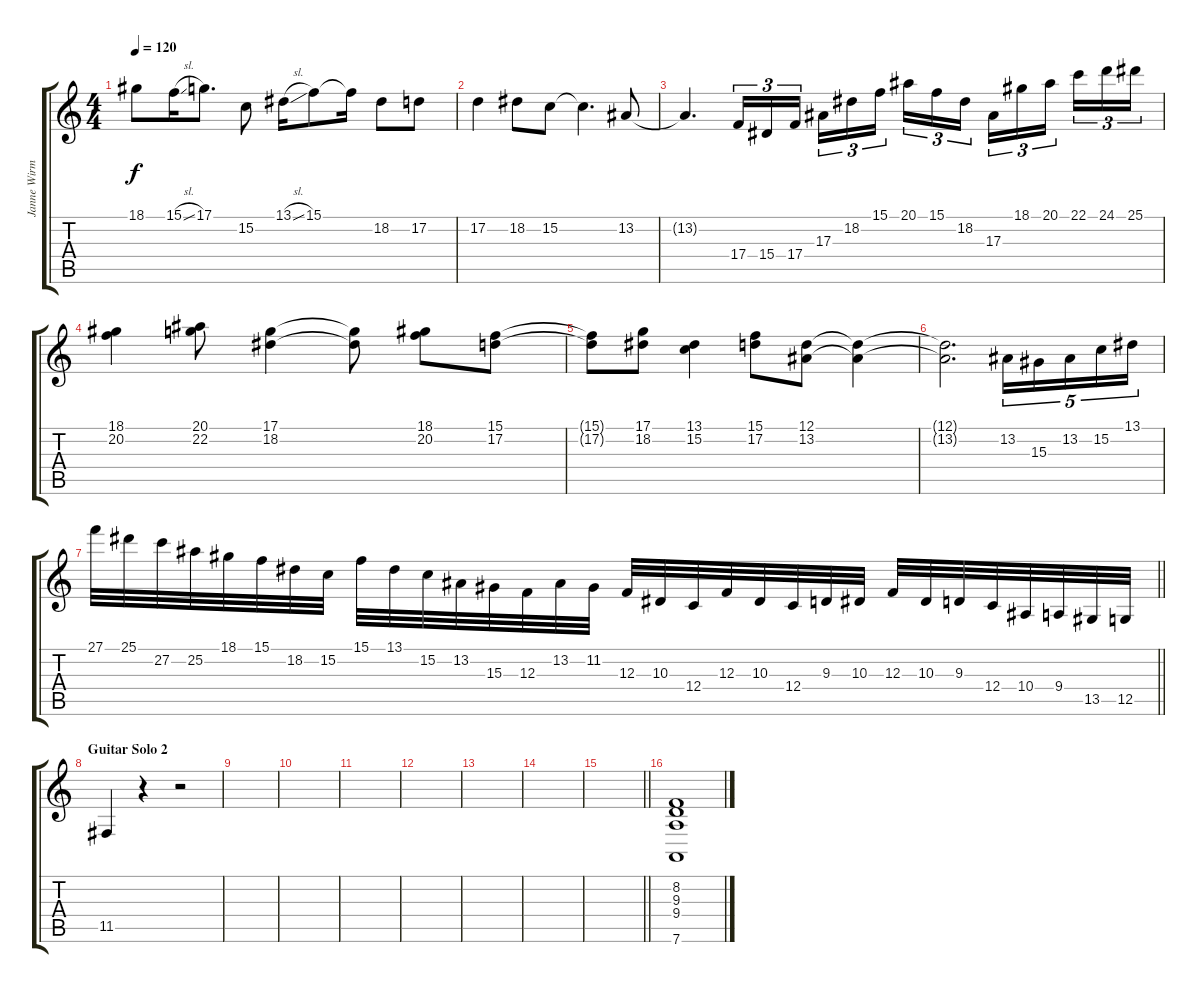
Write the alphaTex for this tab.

\track ("Janne Wirman 2" "Janne Wirm") {instrument choiraahs}
\staff {score tabs}
\tuning (D4 A3 F3 C3 G2 D2) {hide}
\ts (4 4)
\tempo 120
\clef g2
\ks c
18.1{t}.8{dy f} 15.1{sl}.16 17.1.8{d} 15.2.8 13.1{sl}.16 15.1.8 15.1{t}.16 18.2.8 17.2.8 |
17.2.4 18.2.8 15.2.8 15.2{t}.4{d} 13.2.8 |
13.2{t}.4{d} 17.4.16{tu (3 2)} 15.4.16{tu (3 2)} 17.4.16{tu (3 2)} 17.3.16{tu (3 2)} 18.2.16{tu (3 2)} 15.1.16{tu (3 2) beam splitsecondary} 20.1.16{tu (3 2)} 15.1.16{tu (3 2)} 18.2.16{tu (3 2)} 17.3.16{tu (3 2)} 18.1.16{tu (3 2)} 20.1.16{tu (3 2) beam splitsecondary} 22.1.16{tu (3 2)} 24.1.16{tu (3 2)} 25.1.16{tu (3 2)} |
(18.1 20.2).4 (20.1 22.2).8 (17.1 18.2).4 (17.1{t} 18.2{t}).8 (18.1 20.2).8 (15.1 17.2).8 |
(15.1{t} 17.2{t}).8 (17.1 18.2).8 (13.1 15.2).4 (15.1 17.2).8 (12.1 13.2).8 (12.1{t} 13.2{t}).4 |
(12.1{t} 13.2{t}).2{d} 13.2.16{tu (5 4)} 15.3.16{tu (5 4)} 13.2.16{tu (5 4)} 15.2.16{tu (5 4)} 13.1.16{tu (5 4)} |
\barLineRight lightlight
27.1.32 25.1.32 27.2.32 25.2.32 18.1.32 15.1.32 18.2.32 15.2.32 15.1.32 13.1.32 15.2.32 13.2.32 15.3.32 12.3.32 13.2.32 11.2.32 12.3.32 10.3.32 12.4.32 12.3.32 10.3.32 12.4.32 9.3.32 10.3.32 12.3.32 10.3.32 9.3.32 12.4.32 10.4.32 9.4.32 13.5.32 12.5.32 |
\section ("" "Guitar Solo 2")
11.5.4 r.4 r.2 |
|
|
|
|
|
|
\barLineRight lightlight
|
(8.2 9.3 9.4 7.6).1{instrument choiraahs}
